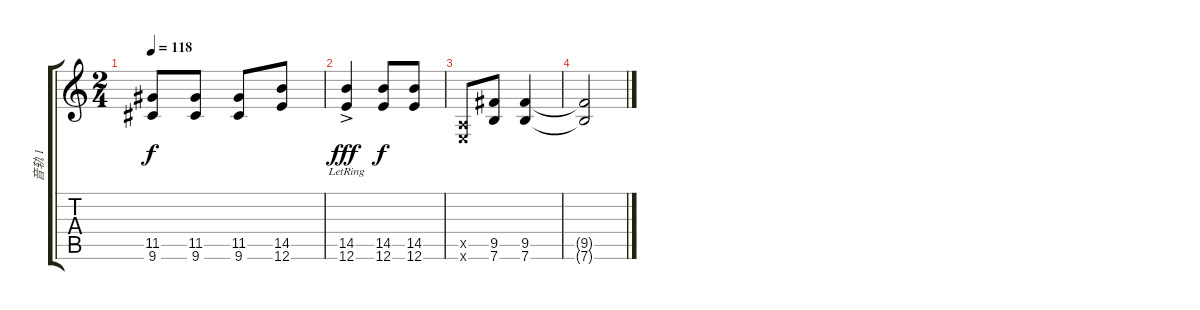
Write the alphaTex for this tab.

\track ("音轨 1" "音轨 1") {instrument electricguitarclean}
\staff {score tabs}
\tuning (E4 B3 G3 D3 A2 E2) {hide}
\ts (2 4)
\tempo 118
\clef g2
\ks c
(11.5 9.6).8{dy f} (11.5 9.6).8 (11.5 9.6).8 (14.5 12.6).8 |
(14.5{lr} 12.6{ac lr}).4{dy fff} (14.5 12.6).8{dy f} (14.5 12.6).8 |
(0.5{x} 0.6{x}).8 (9.5 7.6).8 (9.5 7.6).4 |
(9.5{t} 7.6{t}).2
